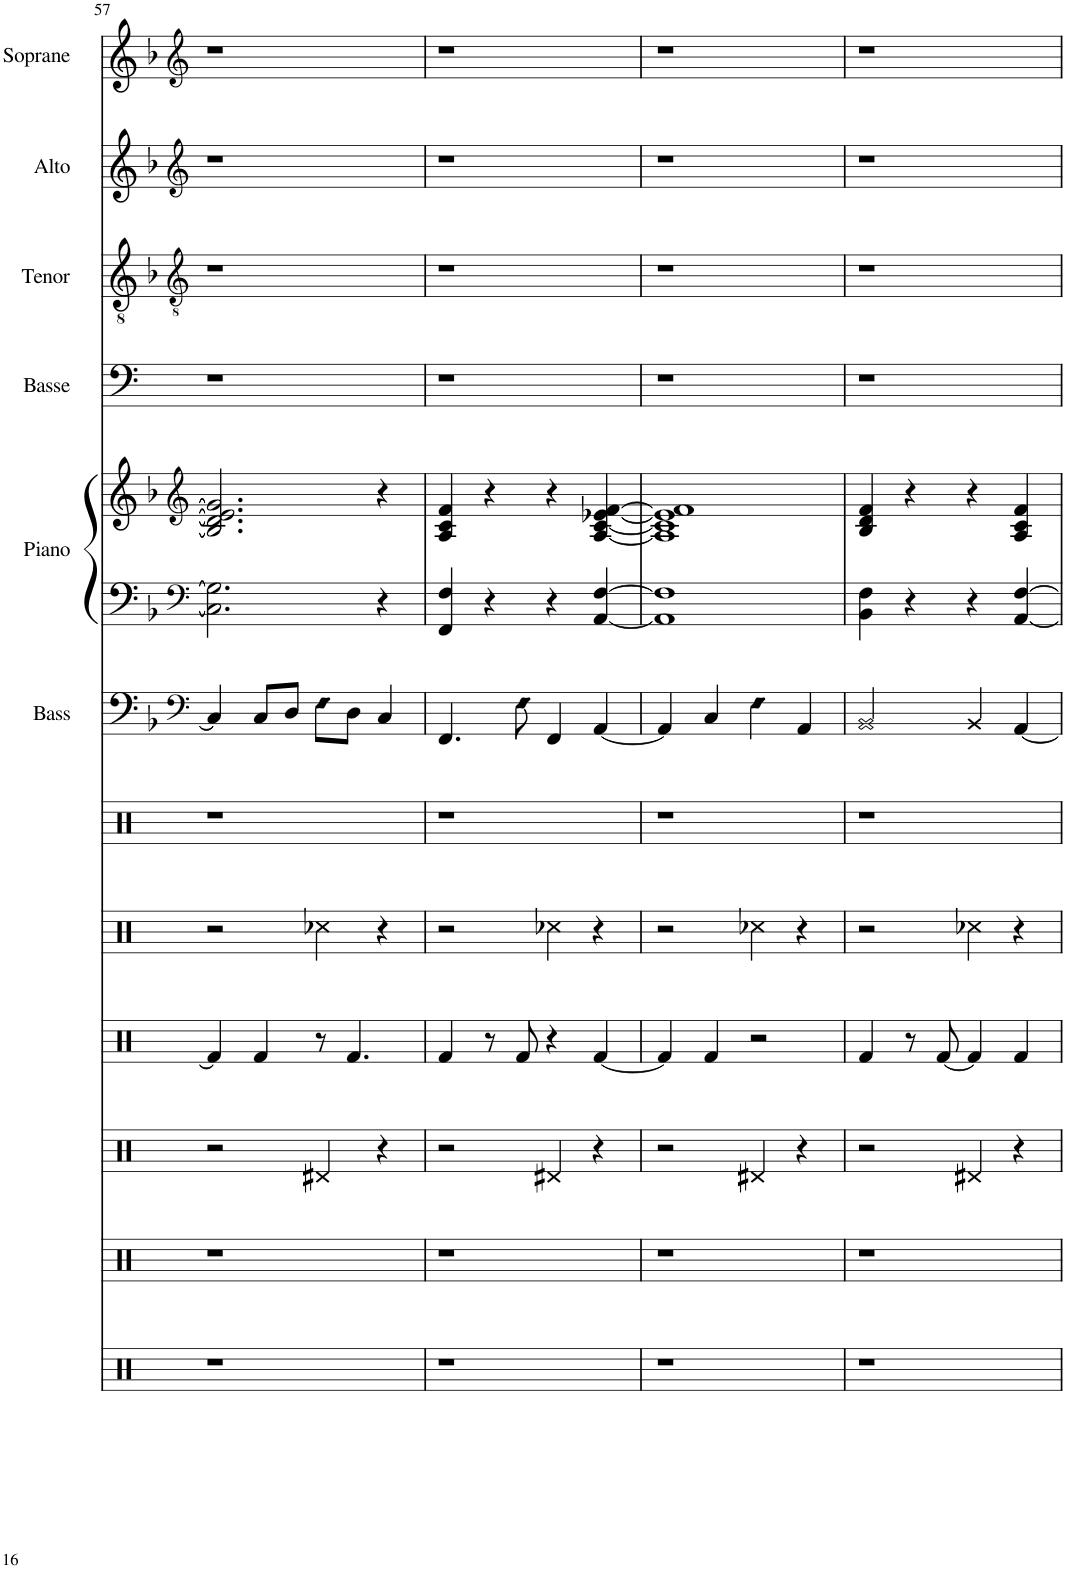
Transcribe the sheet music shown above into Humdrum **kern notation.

**kern	**kern	**kern	**kern	**kern	**kern	**kern	**kern	**kern	**kern	**kern	**kern	**kern
*part12	*part11	*part10	*part9	*part8	*part7	*part6	*part5	*part5	*part4	*part3	*part2	*part1
*staff13	*staff12	*staff11	*staff10	*staff9	*staff8	*staff7	*staff6	*staff5	*staff4	*staff3	*staff2	*staff1
*I"Acoustic Bass Drum	*I"Acoustic Bass Drum	*I"Acoustic Bass Drum	*I"Acoustic Bass Drum	*I"Acoustic Bass Drum	*I"Acoustic Bass Drum	*I"Basse acoustique	*I"Piano	*	*I"Bass	*I"Ténor	*I"Alto	*I"Soprano
*I'B Dr	*I'B Dr	*I'B Dr	*I'B Dr	*I'B Dr	*I'B Dr	*I'Bass	*I'Piano	*	*	*	*I'Alto	*
!!LO:PB:g=z
*clefF4	*clefF4	*clefF4	*clefFv4	*clefFv4	*clefFv4	*clefF4	*clefF4	*clefG2	*clefF4	*clefGv2	*clefG2	*clefG2
*k[]	*k[]	*k[]	*k[]	*k[]	*k[]	*k[b-]	*k[b-]	*k[b-]	*k[]	*k[b-]	*k[b-]	*k[b-]
*M4/4	*M4/4	*M4/4	*M4/4	*M4/4	*M4/4	*M4/4	*M4/4	*M4/4	*M4/4	*M4/4	*M4/4	*M4/4
=57	=57	=57	=57	=57	=57	=57	=57	=57	=57	=57	=57	=57
1r	1r	2r	4RAAA/]	2r	1r	4C/]	2.C\] 2.G\]	2.B-/] 2.d/] 2.e/] 2.g/]	1r	1r	1r	1r
.	.	.	4RAAA/	.	.	8C/L	.	.	.	.	.	.
.	.	.	.	.	.	8D/J	.	.	.	.	.	.
!	!	!	!	!	!	!LO:N:head=diamond	!	!	!	!	!	!
.	.	4RFF/	8r	4REE\	.	8F\L	.	.	.	.	.	.
.	.	.	4.RAAA/	.	.	8D\J	.	.	.	.	.	.
.	.	4r	.	4r	.	4C/	4r	4r	.	.	.	.
=58	=58	=58	=58	=58	=58	=58	=58	=58	=58	=58	=58	=58
1r	1r	2r	4RAAA/	2r	1r	4.FF/	4FF/ 4F/	4A/ 4c/ 4f/	1r	1r	1r	1r
.	.	.	8r	.	.	.	4r	4r	.	.	.	.
!	!	!	!	!	!	!LO:N:head=diamond	!	!	!	!	!	!
.	.	.	8RAAA/	.	.	8F\	.	.	.	.	.	.
.	.	4RFF/	4r	4REE\	.	4FF/	4r	4r	.	.	.	.
.	.	4r	[4RAAA/	4r	.	[4AA/	[4AA/ [4F/	[4A/ [4c/ [4e-X/ [4f/	.	.	.	.
=59	=59	=59	=59	=59	=59	=59	=59	=59	=59	=59	=59	=59
1r	1r	2r	4RAAA/]	2r	1r	4AA/]	1AA] 1F]	1A] 1c] 1e-] 1f]	1r	1r	1r	1r
.	.	.	4RAAA/	.	.	4C/	.	.	.	.	.	.
!	!	!	!	!	!	!LO:N:head=diamond	!	!	!	!	!	!
.	.	4RFF/	2r	4REE\	.	4F\	.	.	.	.	.	.
.	.	4r	.	4r	.	4AA/	.	.	.	.	.	.
=60	=60	=60	=60	=60	=60	=60	=60	=60	=60	=60	=60	=60
1r	1r	2r	4RAAA/	2r	1r	2BB-/	4BB-\ 4F\	4B-/ 4d/ 4f/	1r	1r	1r	1r
.	.	.	8r	.	.	.	4r	4r	.	.	.	.
.	.	.	[8RAAA/	.	.	.	.	.	.	.	.	.
.	.	4RFF/	4RAAA/]	4REE\	.	4BB-/	4r	4r	.	.	.	.
.	.	4r	4RAAA/	4r	.	[4AA/	[4AA/ [4F/	4A/ 4c/ 4f/	.	.	.	.
=	=	=	=	=	=	=	=	=	=	=	=	=
*-	*-	*-	*-	*-	*-	*-	*-	*-	*-	*-	*-	*-
